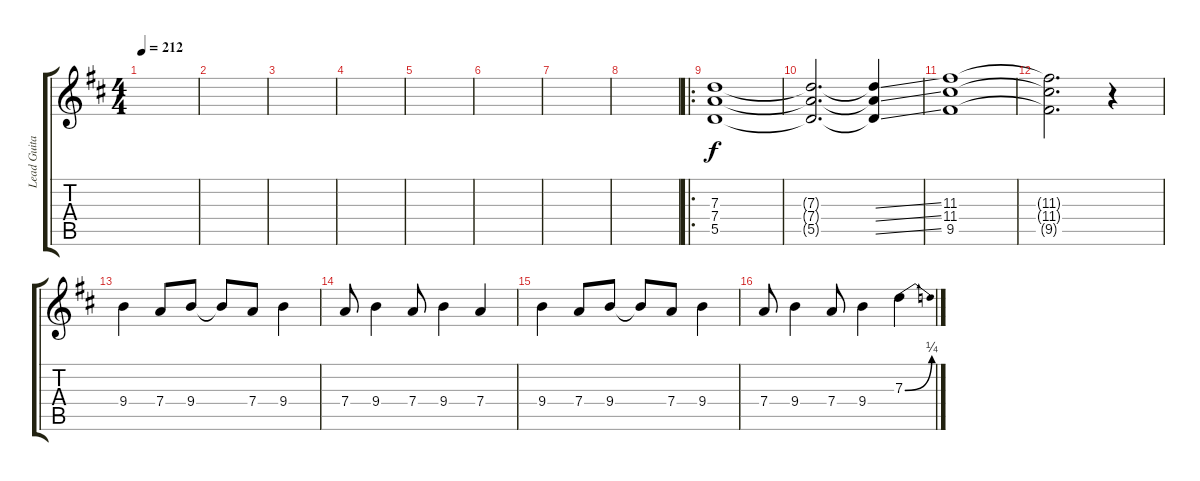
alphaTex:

\track ("Lead Guitar" "Lead Guita") {instrument overdrivenguitar}
\staff {score tabs}
\tuning (E4 B3 G3 D3 A2 E2) {hide}
\ts (4 4)
\tempo 212
\clef g2
\ks d
|
|
|
|
|
|
|
|
\ro
(7.3 7.4 5.5).1 |
(7.3{t} 7.4{t} 5.5{t}).2{d} (7.3{ss t} 7.4{ss t} 5.5{ss t}).4 |
(11.3 11.4 9.5).1 |
(11.3{t} 11.4{t} 9.5{t}).2{d} r.4 |
9.4.4 7.4.8 9.4.8 9.4{t}.8 7.4.8 9.4.4 |
7.4.8 9.4.4 7.4.8 9.4.4 7.4.4 |
9.4.4 7.4.8 9.4.8 9.4{t}.8 7.4.8 9.4.4 |
7.4.8 9.4.4 7.4.8 9.4.4 7.3{be (bend 0 0 60 1)}.4
